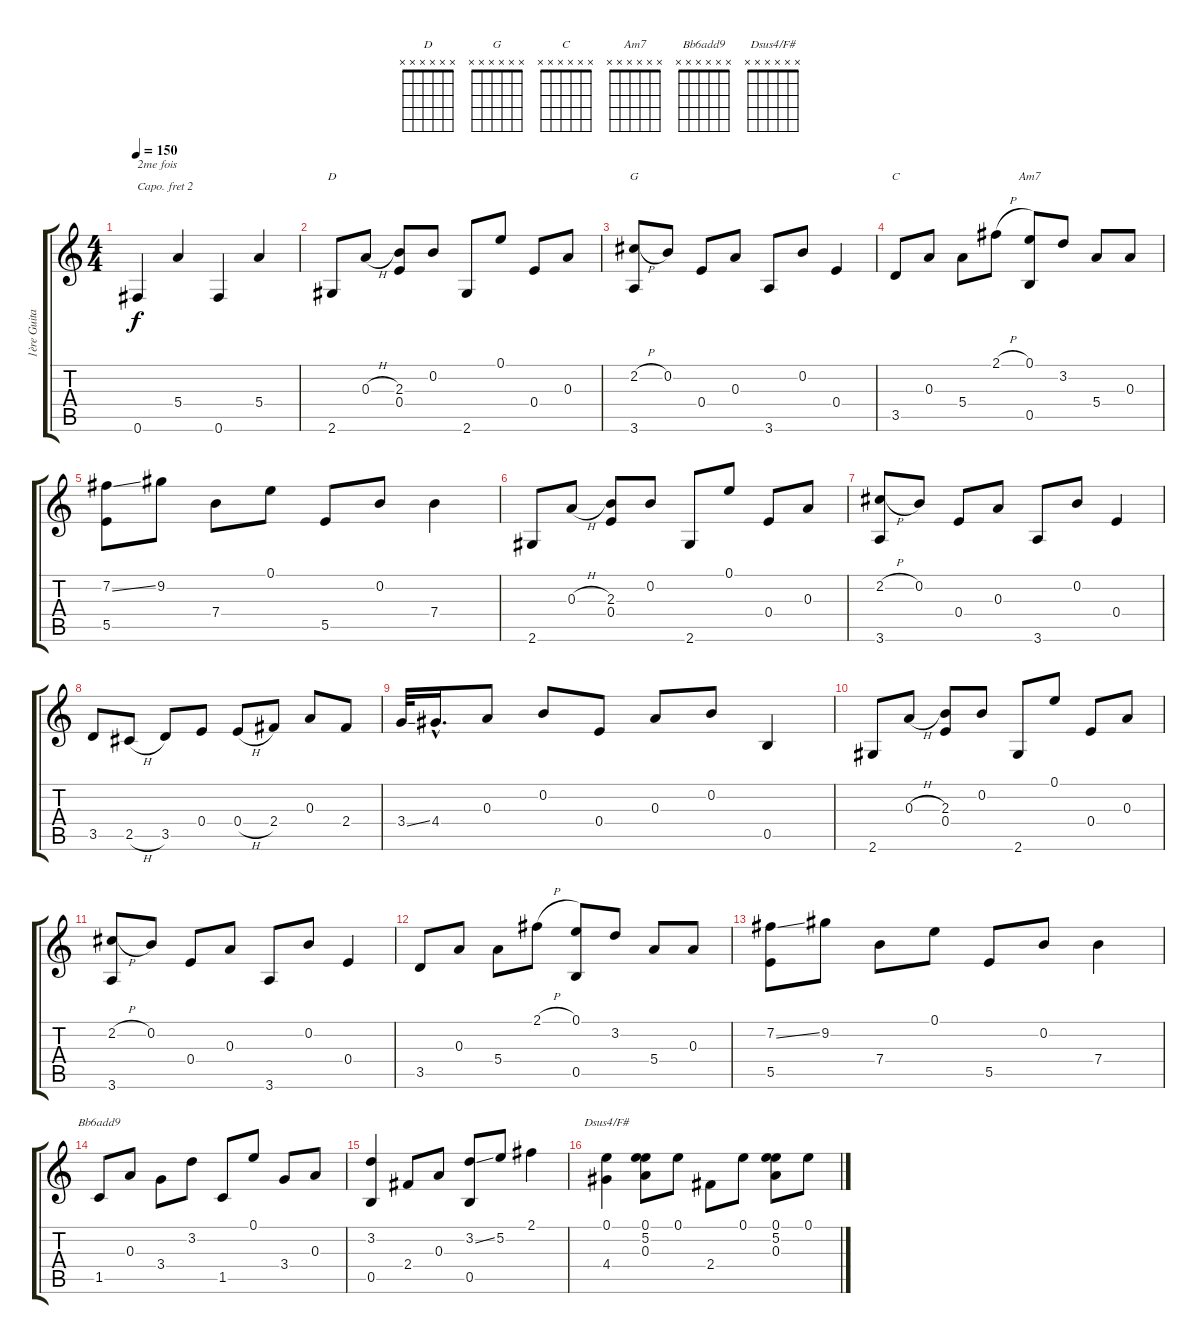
\track ("1ère Guitare" "1ère Guita") {instrument acousticguitarnylon}
\staff {score tabs}
\capo 2
\tuning (D4 A3 G3 D3 A2 E2) {hide}
\chord ("D" x x x x x x) {firstfret 0}
\chord ("G" x x x x x x) {firstfret 0}
\chord ("C" x x x x x x) {firstfret 0}
\chord ("Am7" x x x x x x) {firstfret 0}
\chord ("Bb6add9" x x x x x x) {firstfret 0}
\chord ("Dsus4/F#" x x x x x x) {firstfret 0}
\ts (4 4)
\tempo 150
\clef g2
\ks c
0.6.4{txt "2me fois" dy f} 5.4.4 0.6.4 5.4.4 |
2.6.8{ch "D"} 0.3{h}.8 (2.3 0.4).8 0.2.8 2.6.8 0.1.8 0.4.8 0.3.8 |
(2.2{h} 3.6).8{ch "G"} 0.2.8 0.4.8 0.3.8 3.6.8 0.2.8 0.4.4 |
3.5.8{ch "C"} 0.3.8 5.4.8 2.1{h}.8 (0.1 0.5).8{ch "Am7"} 3.2.8 5.4.8 0.3.8 |
(7.2{ss} 5.5).8 9.2.8 7.4.8 0.1.8 5.5.8 0.2.8 7.4.4 |
2.6.8 0.3{h}.8 (2.3 0.4).8 0.2.8 2.6.8 0.1.8 0.4.8 0.3.8 |
(2.2{h} 3.6).8 0.2.8 0.4.8 0.3.8 3.6.8 0.2.8 0.4.4 |
3.5.8 2.5{h}.8 3.5.8 0.4.8 0.4{h}.8 2.4.8 0.3.8 2.4.8 |
3.4{ss}.32 4.4{hac}.16{d} 0.3.8 0.2.8 0.4.8 0.3.8 0.2.8 0.5.4 |
2.6.8 0.3{h}.8 (2.3 0.4).8 0.2.8 2.6.8 0.1.8 0.4.8 0.3.8 |
(2.2{h} 3.6).8 0.2.8 0.4.8 0.3.8 3.6.8 0.2.8 0.4.4 |
3.5.8 0.3.8 5.4.8 2.1{h}.8 (0.1 0.5).8 3.2.8 5.4.8 0.3.8 |
(7.2{ss} 5.5).8 9.2.8 7.4.8 0.1.8 5.5.8 0.2.8 7.4.4 |
1.5.8{ch "Bb6add9"} 0.3.8 3.4.8 3.2.8 1.5.8 0.1.8 3.4.8 0.3.8 |
(3.2 0.5).4 2.4.8 0.3.8 (3.2{ss} 0.5).8 5.2.8 2.1.4 |
(0.1 4.4).4{ch "Dsus4/F#"} (0.1 5.2 0.3).8 0.1.8 2.4.8 0.1.8 (0.1 5.2 0.3).8 0.1.8
